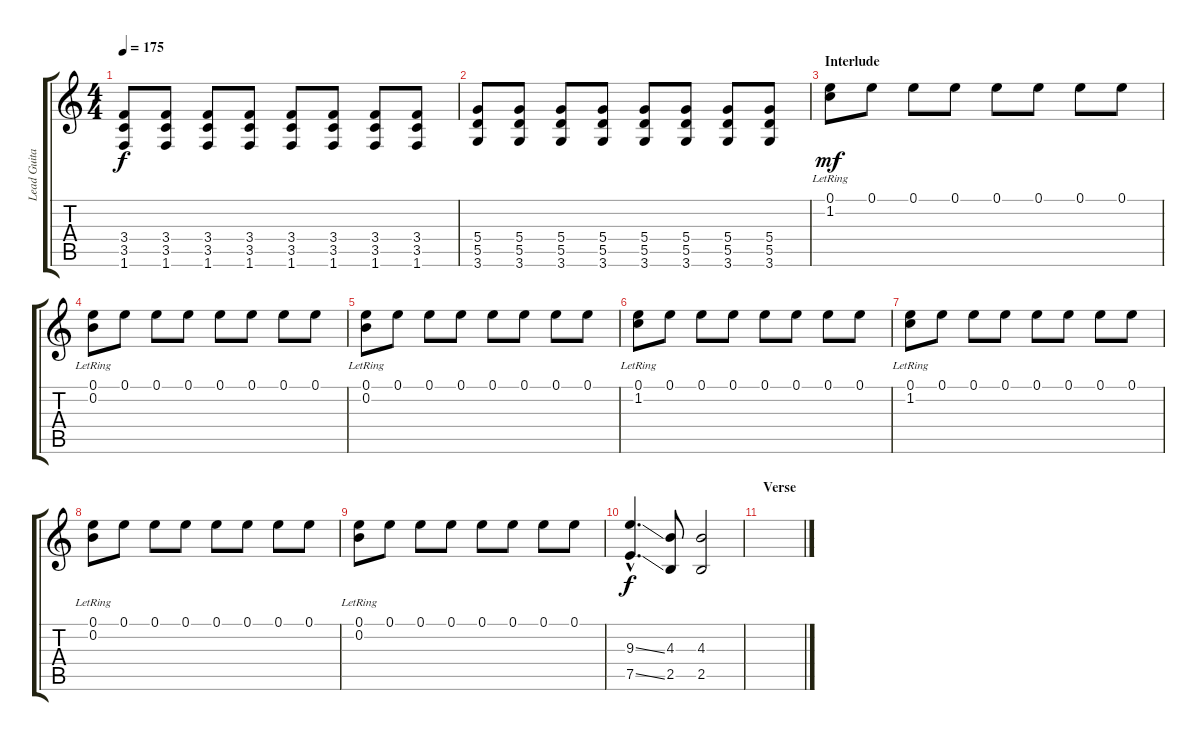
\track ("Lead Guitar" "Lead Guita") {instrument distortionguitar}
\staff {score tabs}
\tuning (E4 B3 G3 D3 A2 E2) {hide}
\ts (4 4)
\tempo 175
\clef g2
\ks c
(3.4 3.5 1.6).8{dy f} (3.4 3.5 1.6).8 (3.4 3.5 1.6).8 (3.4 3.5 1.6).8 (3.4 3.5 1.6).8 (3.4 3.5 1.6).8 (3.4 3.5 1.6).8 (3.4 3.5 1.6).8 |
(5.4 5.5 3.6).8 (5.4 5.5 3.6).8 (5.4 5.5 3.6).8 (5.4 5.5 3.6).8 (5.4 5.5 3.6).8 (5.4 5.5 3.6).8 (5.4 5.5 3.6).8 (5.4 5.5 3.6).8 |
\section ("" "Interlude")
(0.1 1.2{lr}).8{dy mf} 0.1.8 0.1.8 0.1.8 0.1.8 0.1.8 0.1.8 0.1.8 |
(0.1 0.2{lr}).8 0.1.8 0.1.8 0.1.8 0.1.8 0.1.8 0.1.8 0.1.8 |
(0.1 0.2{lr}).8 0.1.8 0.1.8 0.1.8 0.1.8 0.1.8 0.1.8 0.1.8 |
(0.1 1.2{lr}).8 0.1.8 0.1.8 0.1.8 0.1.8 0.1.8 0.1.8 0.1.8 |
(0.1 1.2{lr}).8 0.1.8 0.1.8 0.1.8 0.1.8 0.1.8 0.1.8 0.1.8 |
(0.1 0.2{lr}).8 0.1.8 0.1.8 0.1.8 0.1.8 0.1.8 0.1.8 0.1.8 |
(0.1 0.2{lr}).8 0.1.8 0.1.8 0.1.8 0.1.8 0.1.8 0.1.8 0.1.8 |
(9.3{ss hac} 7.5{ss hac}).4{d dy f} (4.3 2.5).8 (4.3 2.5).2 |
\section ("" "Verse")
